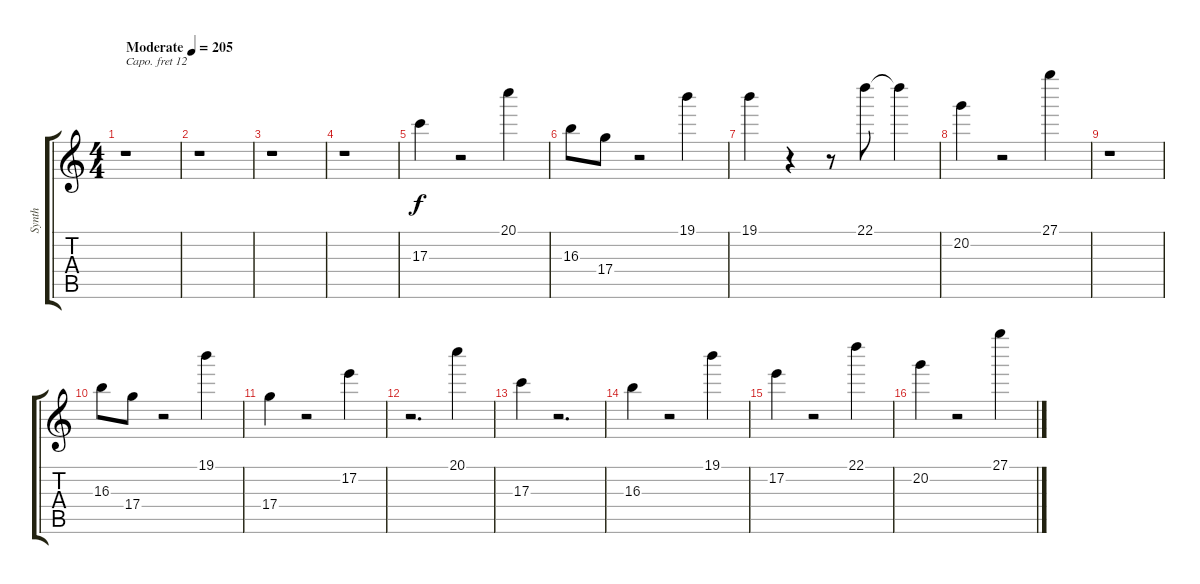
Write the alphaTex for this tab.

\track ("Synth" "Synth") {instrument lead1square}
\staff {score tabs}
\capo 12
\tuning (E4 B3 G3 D3 A2 E2) {hide}
\ts (4 4)
\tempo (205 "Moderate")
\clef g2
\ks c
r.1{dy f instrument lead1square} |
r.1 |
r.1 |
r.1 |
17.3.4 r.2 20.1.4 |
16.3.8 17.4.8 r.2 19.1.4 |
19.1.4 r.4 r.8 22.1.8 22.1{t}.4 |
20.2.4 r.2 27.1.4 |
r.1 |
16.3.8 17.4.8 r.2 19.1.4 |
17.4.4 r.2 17.2.4 |
r.2{d} 20.1.4 |
17.3.4 r.2{d} |
16.3.4 r.2 19.1.4 |
17.2.4 r.2 22.1.4 |
20.2.4 r.2 27.1.4
